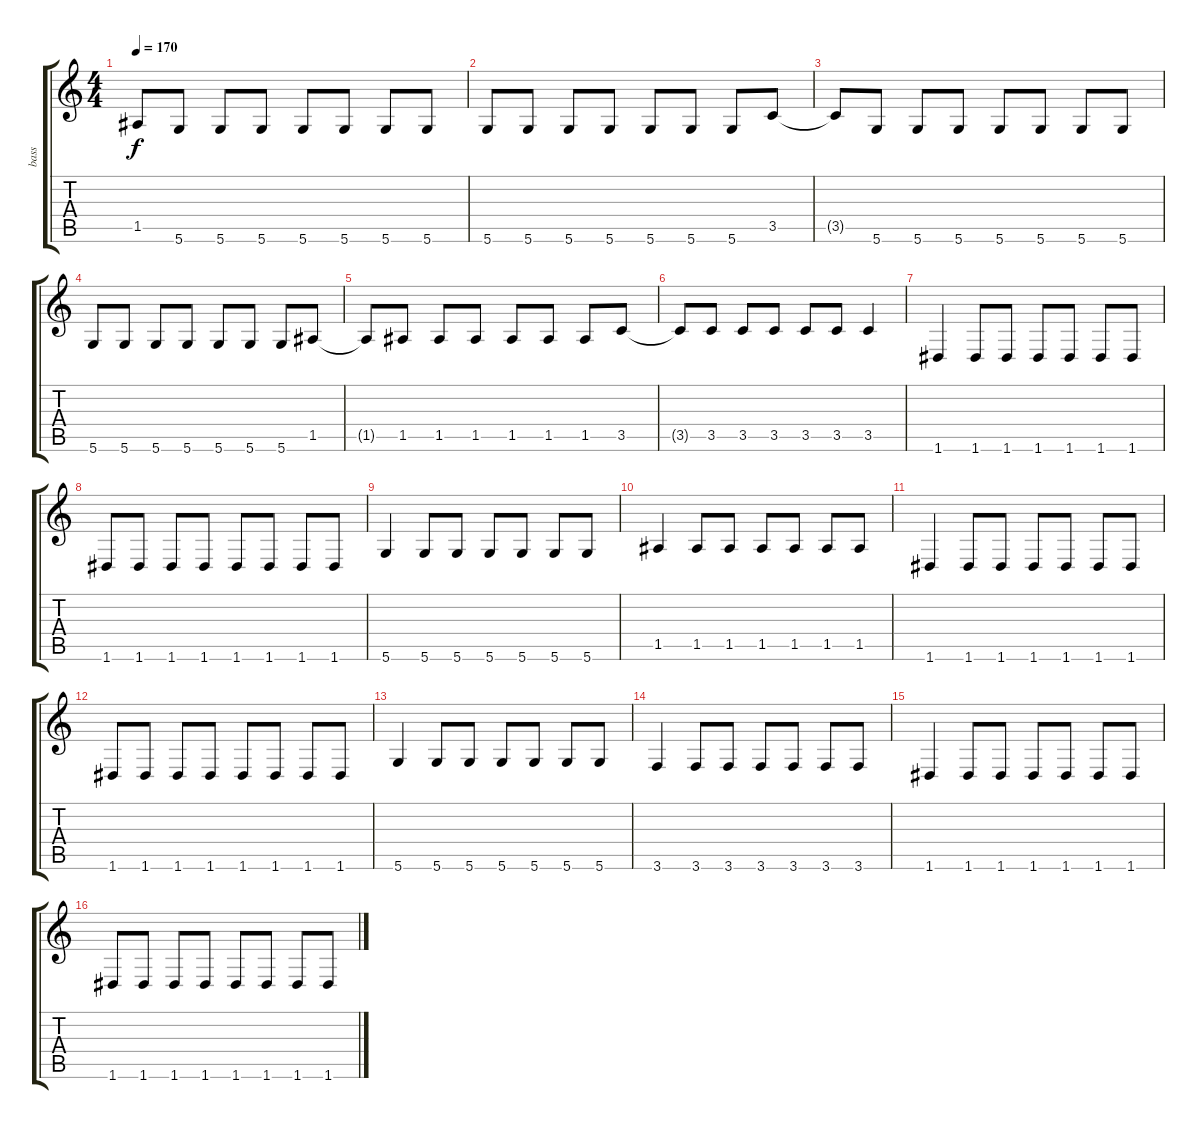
\track ("bass" "bass") {instrument electricbasspick}
\staff {score tabs}
\tuning (E4 A3 G3 D3 A2 D2) {hide}
\ts (4 4)
\tempo 170
\clef g2
\ks c
1.5{t}.8{dy f} 5.6.8 5.6.8 5.6.8 5.6.8 5.6.8 5.6.8 5.6.8 |
5.6.8 5.6.8 5.6.8 5.6.8 5.6.8 5.6.8 5.6.8 3.5.8 |
3.5{t}.8 5.6.8 5.6.8 5.6.8 5.6.8 5.6.8 5.6.8 5.6.8 |
5.6.8 5.6.8 5.6.8 5.6.8 5.6.8 5.6.8 5.6.8 1.5.8 |
1.5{t}.8 1.5.8 1.5.8 1.5.8 1.5.8 1.5.8 1.5.8 3.5.8 |
3.5{t}.8 3.5.8 3.5.8 3.5.8 3.5.8 3.5.8 3.5.4 |
1.6.4 1.6.8 1.6.8 1.6.8 1.6.8 1.6.8 1.6.8 |
1.6.8 1.6.8 1.6.8 1.6.8 1.6.8 1.6.8 1.6.8 1.6.8 |
5.6.4 5.6.8 5.6.8 5.6.8 5.6.8 5.6.8 5.6.8 |
1.5.4 1.5.8 1.5.8 1.5.8 1.5.8 1.5.8 1.5.8 |
1.6.4 1.6.8 1.6.8 1.6.8 1.6.8 1.6.8 1.6.8 |
1.6.8 1.6.8 1.6.8 1.6.8 1.6.8 1.6.8 1.6.8 1.6.8 |
5.6.4 5.6.8 5.6.8 5.6.8 5.6.8 5.6.8 5.6.8 |
3.6.4 3.6.8 3.6.8 3.6.8 3.6.8 3.6.8 3.6.8 |
1.6.4 1.6.8 1.6.8 1.6.8 1.6.8 1.6.8 1.6.8 |
1.6.8 1.6.8 1.6.8 1.6.8 1.6.8 1.6.8 1.6.8 1.6.8
